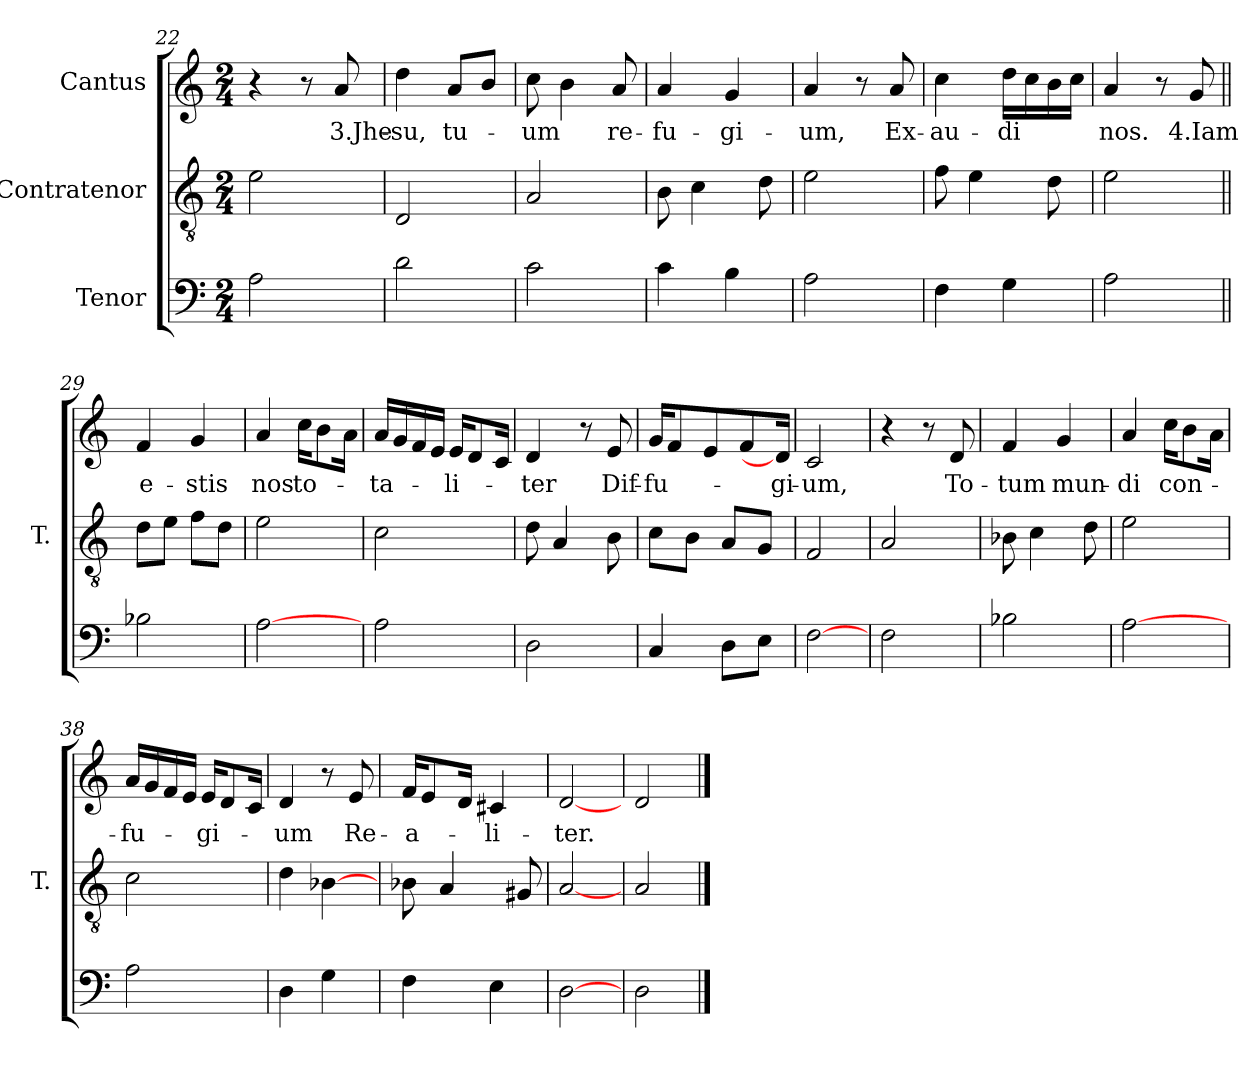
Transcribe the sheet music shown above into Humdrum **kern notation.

**kern	**kern	**kern	**text
*part3	*part2	*part1	*part1
*staff3	*staff2	*staff1	*staff1
*I"Tenor	*I"Contratenor	*I"Cantus	*
*	*I'T.	*	*
*clefF4	*clefGv2	*clefG2	*
*	*ITrd7c12	*	*
*k[]	*k[]	*k[]	*
*C:	*C:	*C:	*
*M2/4	*M2/4	*M2/4	*
=22	=22	=22	=22
2Ai\	2Ei\	4r	.
.	.	8r	.
!	!	!	!LO:LY:b:color=#000000
.	.	8ai/L	3.Jhe-
=23	=23	=23	=23
!	!	!	!LO:LY:b:color=#000000
2di\	2DDi/	4ddi\	-su,
!	!	!	!LO:LY:b:color=#000000
.	.	8ai/L	tu-
.	.	8bi/J	.
!!LO:PB:g=z
=24	=24	=24	=24
!	!	!	!LO:LY:b:color=#000000
2ci\	2AAi/	8cci\L	-um
.	.	4bi\	.
!	!	!	!LO:LY:b:color=#000000
.	.	8ai/L	re-
=25	=25	=25	=25
!	!	!	!LO:LY:b:color=#000000
4ci\	8BBi\L	4ai/	-fu-
.	4Ci\	.	.
!	!	!	!LO:LY:b:color=#000000
4Bi\	.	4gi/	-gi-
.	8Di\L	.	.
=26	=26	=26	=26
!	!	!	!LO:LY:b:color=#000000
2Ai\	2Ei\	4ai/	-um,
.	.	8r	.
!	!	!	!LO:LY:b:color=#000000
.	.	8ai/L	Ex-
=27	=27	=27	=27
!	!	!	!LO:LY:b:color=#000000
4Fi\	8Fi\L	4cci\	-au-
.	4Ei\	.	.
!	!	!	!LO:LY:b:color=#000000
4Gi\	.	16ddi\L	-di
.	.	16cci\	.
.	8Di\L	16bi\	.
.	.	16cci\J	.
=28	=28	=28	=28
!	!	!	!LO:LY:b:color=#000000
2Ai\	2Ei\	4ai/	nos.
.	.	8r	.
!	!	!	!LO:LY:b:color=#000000
.	.	8gi/L	4.Iam
=29||	=29||	=29||	=29||
!	!	!	!LO:LY:b:color=#000000
2B-Xi\	8Di\L	4fi/	e-
.	8Ei\J	.	.
!	!	!	!LO:LY:b:color=#000000
.	8Fi\L	4gi/	-stis
.	8Di\J	.	.
=30	=30	=30	=30
!	!	!	!LO:LY:b:color=#000000
[2Ai\	2Ei\	4ai/	nos
!	!	!	!LO:LY:b:color=#000000
.	.	16cci\L	to-
.	.	8bi\	.
.	.	16ai\J	.
=31	=31	=31	=31
!	!	!	!LO:LY:b:color=#000000
2Ai\	2Ci\	16ai/L	-ta-
.	.	16gi/	.
.	.	16fi/	.
.	.	16ei/J	.
!	!	!	!LO:LY:b:color=#000000
.	.	16ei/L	-li-
.	.	8di/	.
.	.	16ci/J	.
!!LO:LB:g=z
=32	=32	=32	=32
!	!	!	!LO:LY:b:color=#000000
2Di\	8Di\L	4di/	-ter
.	4AAi/	.	.
.	.	8r	.
!	!	!	!LO:LY:b:color=#000000
.	8BBi\L	8ei/L	Dif-
=33	=33	=33	=33
!	!	!	!LO:LY:b:color=#000000
4Ci/	8Ci\L	16gi/L	-fu-
.	.	8fi/	.
.	8BBi\J	.	.
.	.	8ei/	.
8Di\L	8AAi/L	.	.
.	.	8fi/	.
8Ei\J	8GGi/J	.	.
!	!	!	!LO:LY:b:color=#000000
.	.	16di/J]	-gi-
=34	=34	=34	=34
!	!	!	!LO:LY:b:color=#000000
[2Fi\	2FFi/	2ci/	-um,
=35	=35	=35	=35
2Fi\	2AAi/	4r	.
.	.	8r	.
!	!	!	!LO:LY:b:color=#000000
.	.	8di/L	To-
=36	=36	=36	=36
!	!	!	!LO:LY:b:color=#000000
2B-Xi\	8BB-Xi\L	4fi/	-tum
.	4Ci\	.	.
!	!	!	!LO:LY:b:color=#000000
.	.	4gi/	mun-
.	8Di\L	.	.
=37	=37	=37	=37
!	!	!	!LO:LY:b:color=#000000
[2Ai\	2Ei\	4ai/	-di
!	!	!	!LO:LY:b:color=#000000
.	.	16cci\L	con-
.	.	8bi\	.
.	.	16ai\J	.
!!LO:LB:g=z
=38	=38	=38	=38
!	!	!	!LO:LY:b:color=#000000
2Ai\	2Ci\	16ai/L	-fu-
.	.	16gi/	.
.	.	16fi/	.
.	.	16ei/J	.
!	!	!	!LO:LY:b:color=#000000
.	.	16ei/L	-gi-
.	.	8di/	.
.	.	16ci/J	.
=39	=39	=39	=39
!	!	!	!LO:LY:b:color=#000000
4Di\	4Di\	4di/	-um
4Gi\	[4BB-Xi\	8r	.
!	!	!	!LO:LY:b:color=#000000
.	.	8ei/L	Re-
=40	=40	=40	=40
!	!	!	!LO:LY:b:color=#000000
4Fi\	8BB-i\L	16fi/L	-a-
.	.	8ei/	.
.	4AAi/	.	.
.	.	16di/J	.
!	!	!	!LO:LY:b:color=#000000
4Ei\	.	4c#Xi/	-li-
.	8GG#Xi/L	.	.
=41	=41	=41	=41
!	!	!	!LO:LY:b:color=#000000
[2Di\	[2AAi/	[2di/	-ter.
=42	=42	=42	=42
2Di\	2AAi/	2di/	.
==	==	==	==
*-	*-	*-	*-
